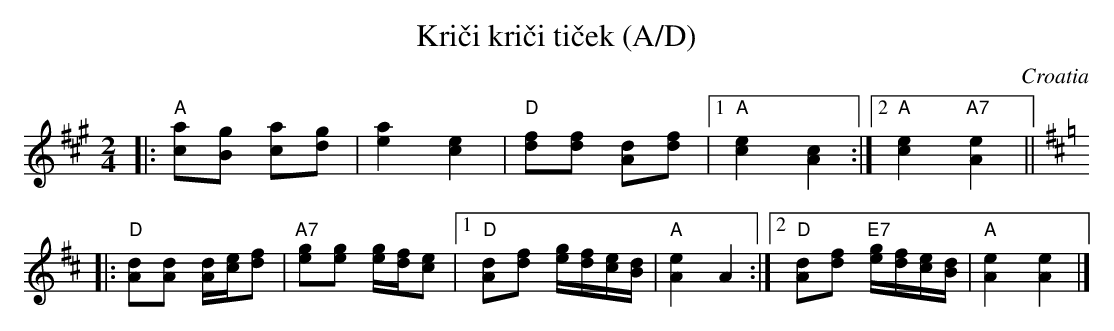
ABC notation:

X:1
T: Kri\vci kri\vci ti\vcek (A/D)
O: Croatia
M: 2/4
L: 1/8
K: A
|: "A"[ac][gB] [ac][gd] \
| [a2e2] [e2c2] \
| "D"[fd][fd] [dA][fd] \
|1 "A"[e2c2] [c2A2] \
:|2 "A"[e2c2] "A7"[e2A2] || [K:D]
|: "D"[dA][dA] [d/A/][e/c/][fd] \
| "A7"[ge][ge] [g/e/][f/d/][ec] \
|1 "D"[dA][fd] [g/e/][f/d/][e/c/][d/B/] \
| "A"[e2A2] [A2] \
:|2 "D"[dA][fd] "E7"[g/e/][f/d/][e/c/][d/B] \
| "A"[e2A2] [e2A2] |]
